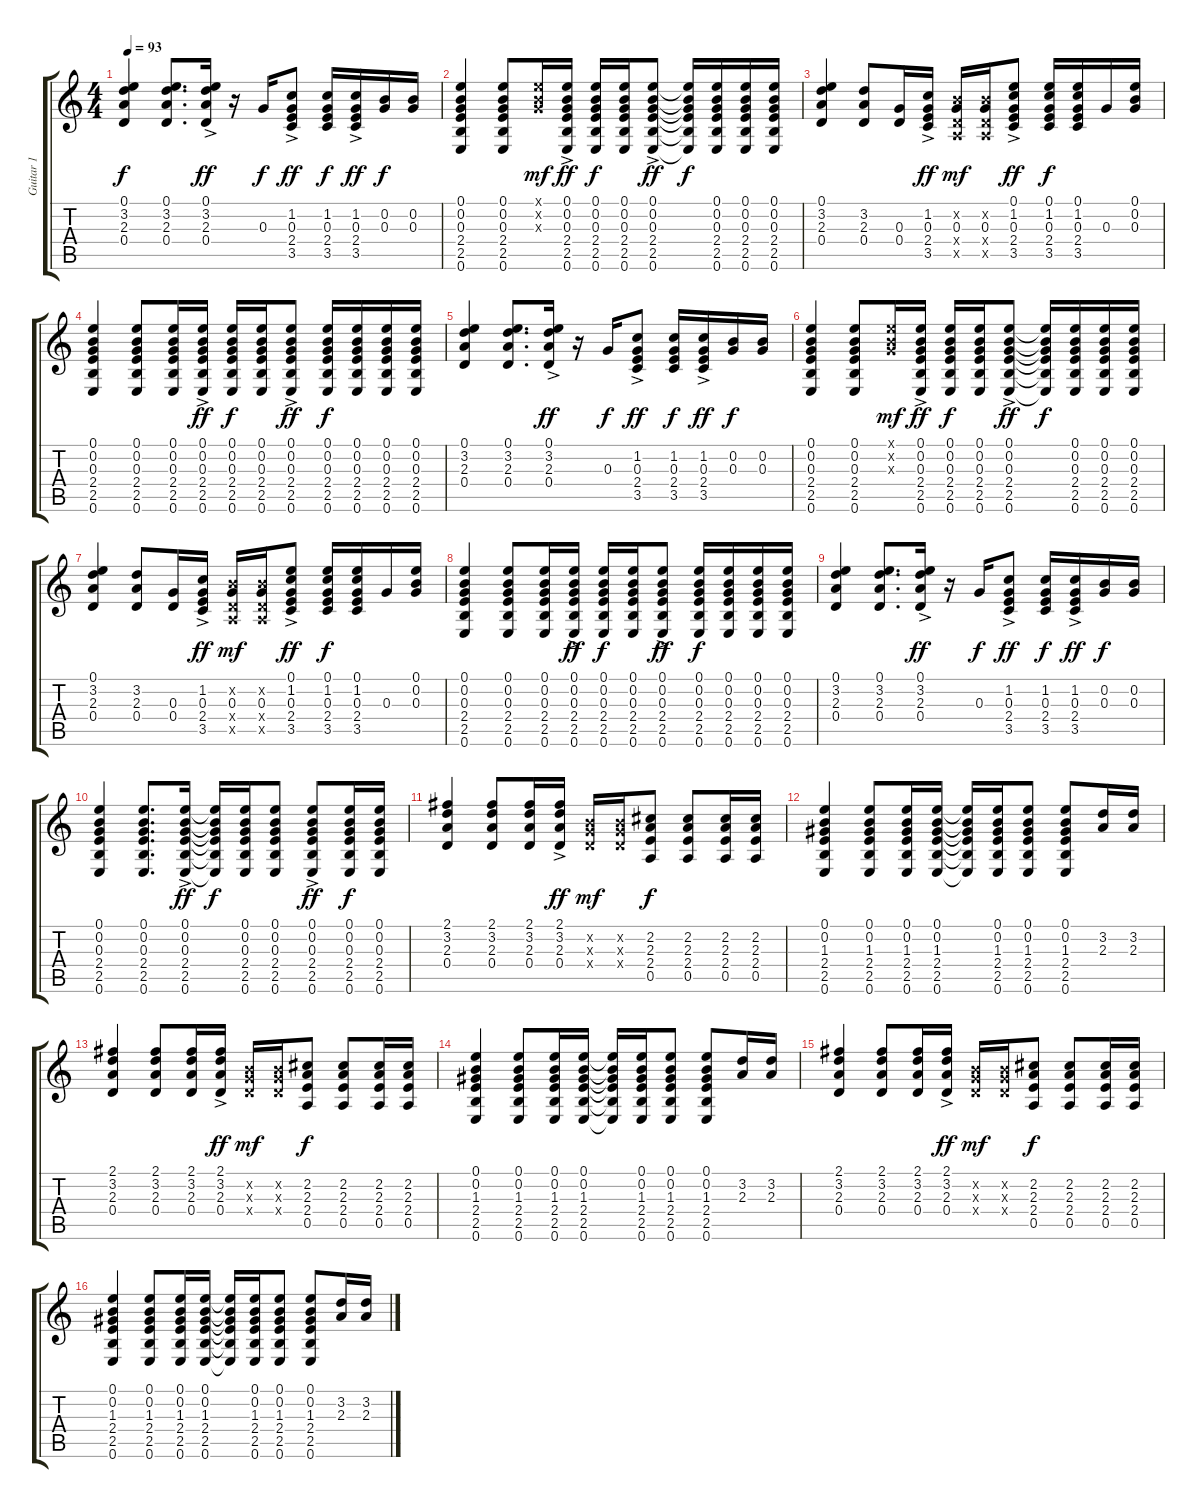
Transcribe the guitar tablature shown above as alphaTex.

\track ("Guitar 1" "Guitar 1") {instrument acousticguitarsteel}
\staff {score tabs}
\tuning (E4 B3 G3 D3 A2 E2) {hide}
\ts (4 4)
\tempo 93
\clef g2
\ks c
(0.1 3.2 2.3 0.4).4{dy f} (0.1 3.2 2.3 0.4).8{d} (0.1{ac} 3.2 2.3 0.4).16{dy ff} r.16 0.3.16{dy f} (1.2 0.3 2.4 3.5{ac}).8{dy ff} (1.2 0.3 2.4 3.5).16{dy f} (1.2{ac} 0.3 2.4 3.5).16{dy ff} (0.2 0.3).16{dy f} (0.2 0.3).16 |
(0.1 0.2 0.3 2.4 2.5 0.6).4 (0.1 0.2 0.3 2.4 2.5 0.6).8 (0.1{x} 0.2{x} 0.3{x}).16{dy mf} (0.1 0.2 0.3{ac} 2.4 2.5 0.6).16{dy ff} (0.1 0.2 0.3 2.4 2.5 0.6).16{dy f} (0.1 0.2 0.3 2.4 2.5 0.6).16 (0.1{ac} 0.2 0.3 2.4 2.5 0.6).8{dy ff} (0.1{t} 0.2{t} 0.3{t} 2.4{t} 2.5{t} 0.6{t}).16{dy f} (0.1 0.2 0.3 2.4 2.5 0.6).16 (0.1 0.2 0.3 2.4 2.5 0.6).16 (0.1 0.2 0.3 2.4 2.5 0.6).16 |
(0.1 3.2 2.3 0.4).4 (3.2 2.3 0.4).8 (0.3 0.4).16 (1.2 0.3{ac} 2.4 3.5).16{dy ff} (0.2{x} 0.3 0.4{x} 0.5{x}).16{dy mf} (0.2{x} 0.3 0.4{x} 0.5{x}).16 (0.1 1.2 0.3{ac} 2.4 3.5).8{dy ff} (0.1 1.2 0.3 2.4 3.5).16{dy f} (0.1 1.2 0.3 2.4 3.5).16 0.3.16 (0.1 0.2 0.3).16 |
(0.1 0.2 0.3 2.4 2.5 0.6).4 (0.1 0.2 0.3 2.4 2.5 0.6).8 (0.1 0.2 0.3 2.4 2.5 0.6).16 (0.1{ac} 0.2 0.3 2.4 2.5 0.6).16{dy ff} (0.1 0.2 0.3 2.4 2.5 0.6).16{dy f} (0.1 0.2 0.3 2.4 2.5 0.6).16 (0.1{ac} 0.2 0.3 2.4 2.5 0.6).8{dy ff} (0.1 0.2 0.3 2.4 2.5 0.6).16{dy f} (0.1 0.2 0.3 2.4 2.5 0.6).16 (0.1 0.2 0.3 2.4 2.5 0.6).16 (0.1 0.2 0.3 2.4 2.5 0.6).16 |
(0.1 3.2 2.3 0.4).4 (0.1 3.2 2.3 0.4).8{d} (0.1{ac} 3.2 2.3 0.4).16{dy ff} r.16 0.3.16{dy f} (1.2 0.3 2.4 3.5{ac}).8{dy ff} (1.2 0.3 2.4 3.5).16{dy f} (1.2{ac} 0.3 2.4 3.5).16{dy ff} (0.2 0.3).16{dy f} (0.2 0.3).16 |
(0.1 0.2 0.3 2.4 2.5 0.6).4 (0.1 0.2 0.3 2.4 2.5 0.6).8 (0.1{x} 0.2{x} 0.3{x}).16{dy mf} (0.1 0.2 0.3{ac} 2.4 2.5 0.6).16{dy ff} (0.1 0.2 0.3 2.4 2.5 0.6).16{dy f} (0.1 0.2 0.3 2.4 2.5 0.6).16 (0.1{ac} 0.2 0.3 2.4 2.5 0.6).8{dy ff} (0.1{t} 0.2{t} 0.3{t} 2.4{t} 2.5{t} 0.6{t}).16{dy f} (0.1 0.2 0.3 2.4 2.5 0.6).16 (0.1 0.2 0.3 2.4 2.5 0.6).16 (0.1 0.2 0.3 2.4 2.5 0.6).16 |
(0.1 3.2 2.3 0.4).4 (3.2 2.3 0.4).8 (0.3 0.4).16 (1.2 0.3{ac} 2.4 3.5).16{dy ff} (0.2{x} 0.3 0.4{x} 0.5{x}).16{dy mf} (0.2{x} 0.3 0.4{x} 0.5{x}).16 (0.1 1.2 0.3{ac} 2.4 3.5).8{dy ff} (0.1 1.2 0.3 2.4 3.5).16{dy f} (0.1 1.2 0.3 2.4 3.5).16 0.3.16 (0.1 0.2 0.3).16 |
(0.1 0.2 0.3 2.4 2.5 0.6).4 (0.1 0.2 0.3 2.4 2.5 0.6).8 (0.1 0.2 0.3 2.4 2.5 0.6).16 (0.1{ac} 0.2 0.3 2.4 2.5 0.6).16{dy ff} (0.1 0.2 0.3 2.4 2.5 0.6).16{dy f} (0.1 0.2 0.3 2.4 2.5 0.6).16 (0.1{ac} 0.2 0.3 2.4 2.5 0.6).8{dy ff} (0.1 0.2 0.3 2.4 2.5 0.6).16{dy f} (0.1 0.2 0.3 2.4 2.5 0.6).16 (0.1 0.2 0.3 2.4 2.5 0.6).16 (0.1 0.2 0.3 2.4 2.5 0.6).16 |
(0.1 3.2 2.3 0.4).4 (0.1 3.2 2.3 0.4).8{d} (0.1{ac} 3.2 2.3 0.4).16{dy ff} r.16 0.3.16{dy f} (1.2 0.3 2.4 3.5{ac}).8{dy ff} (1.2 0.3 2.4 3.5).16{dy f} (1.2{ac} 0.3 2.4 3.5).16{dy ff} (0.2 0.3).16{dy f} (0.2 0.3).16 |
(0.1 0.2 0.3 2.4 2.5 0.6).4 (0.1 0.2 0.3 2.4 2.5 0.6).8{d} (0.1{ac} 0.2 0.3 2.4 2.5 0.6).16{dy ff} (0.1{t} 0.2{t} 0.3{t} 2.4{t} 2.5{t} 0.6{t}).16{dy f} (0.1 0.2 0.3 2.4 2.5 0.6).16 (0.1 0.2 0.3 2.4 2.5 0.6).8 (0.1{ac} 0.2 0.3 2.4 2.5 0.6).8{dy ff} (0.1 0.2 0.3 2.4 2.5 0.6).16{dy f} (0.1 0.2 0.3 2.4 2.5 0.6).16 |
(2.1 3.2 2.3 0.4).4 (2.1 3.2 2.3 0.4).8 (2.1 3.2 2.3 0.4).16 (2.1{ac} 3.2 2.3 0.4).16{dy ff} (0.2{x} 0.3{x} 0.4{x}).16{dy mf} (0.2{x} 0.3{x} 0.4{x}).16 (2.2 2.3 2.4 0.5).8{dy f} (2.2 2.3 2.4 0.5).8 (2.2 2.3 2.4 0.5).16 (2.2 2.3 2.4 0.5).16 |
(0.1 0.2 1.3 2.4 2.5 0.6).4 (0.1 0.2 1.3 2.4 2.5 0.6).8 (0.1 0.2 1.3 2.4 2.5 0.6).16 (0.1 0.2 1.3 2.4 2.5 0.6).16 (0.1{t} 0.2{t} 1.3{t} 2.4{t} 2.5{t} 0.6{t}).16 (0.1 0.2 1.3 2.4 2.5 0.6).16 (0.1 0.2 1.3 2.4 2.5 0.6).8 (0.1 0.2 1.3 2.4 2.5 0.6).8 (3.2 2.3).16 (3.2 2.3).16 |
(2.1 3.2 2.3 0.4).4 (2.1 3.2 2.3 0.4).8 (2.1 3.2 2.3 0.4).16 (2.1{ac} 3.2 2.3 0.4).16{dy ff} (0.2{x} 0.3{x} 0.4{x}).16{dy mf} (0.2{x} 0.3{x} 0.4{x}).16 (2.2 2.3 2.4 0.5).8{dy f} (2.2 2.3 2.4 0.5).8 (2.2 2.3 2.4 0.5).16 (2.2 2.3 2.4 0.5).16 |
(0.1 0.2 1.3 2.4 2.5 0.6).4 (0.1 0.2 1.3 2.4 2.5 0.6).8 (0.1 0.2 1.3 2.4 2.5 0.6).16 (0.1 0.2 1.3 2.4 2.5 0.6).16 (0.1{t} 0.2{t} 1.3{t} 2.4{t} 2.5{t} 0.6{t}).16 (0.1 0.2 1.3 2.4 2.5 0.6).16 (0.1 0.2 1.3 2.4 2.5 0.6).8 (0.1 0.2 1.3 2.4 2.5 0.6).8 (3.2 2.3).16 (3.2 2.3).16 |
(2.1 3.2 2.3 0.4).4 (2.1 3.2 2.3 0.4).8 (2.1 3.2 2.3 0.4).16 (2.1{ac} 3.2 2.3 0.4).16{dy ff} (0.2{x} 0.3{x} 0.4{x}).16{dy mf} (0.2{x} 0.3{x} 0.4{x}).16 (2.2 2.3 2.4 0.5).8{dy f} (2.2 2.3 2.4 0.5).8 (2.2 2.3 2.4 0.5).16 (2.2 2.3 2.4 0.5).16 |
(0.1 0.2 1.3 2.4 2.5 0.6).4 (0.1 0.2 1.3 2.4 2.5 0.6).8 (0.1 0.2 1.3 2.4 2.5 0.6).16 (0.1 0.2 1.3 2.4 2.5 0.6).16 (0.1{t} 0.2{t} 1.3{t} 2.4{t} 2.5{t} 0.6{t}).16 (0.1 0.2 1.3 2.4 2.5 0.6).16 (0.1 0.2 1.3 2.4 2.5 0.6).8 (0.1 0.2 1.3 2.4 2.5 0.6).8 (3.2 2.3).16 (3.2 2.3).16
